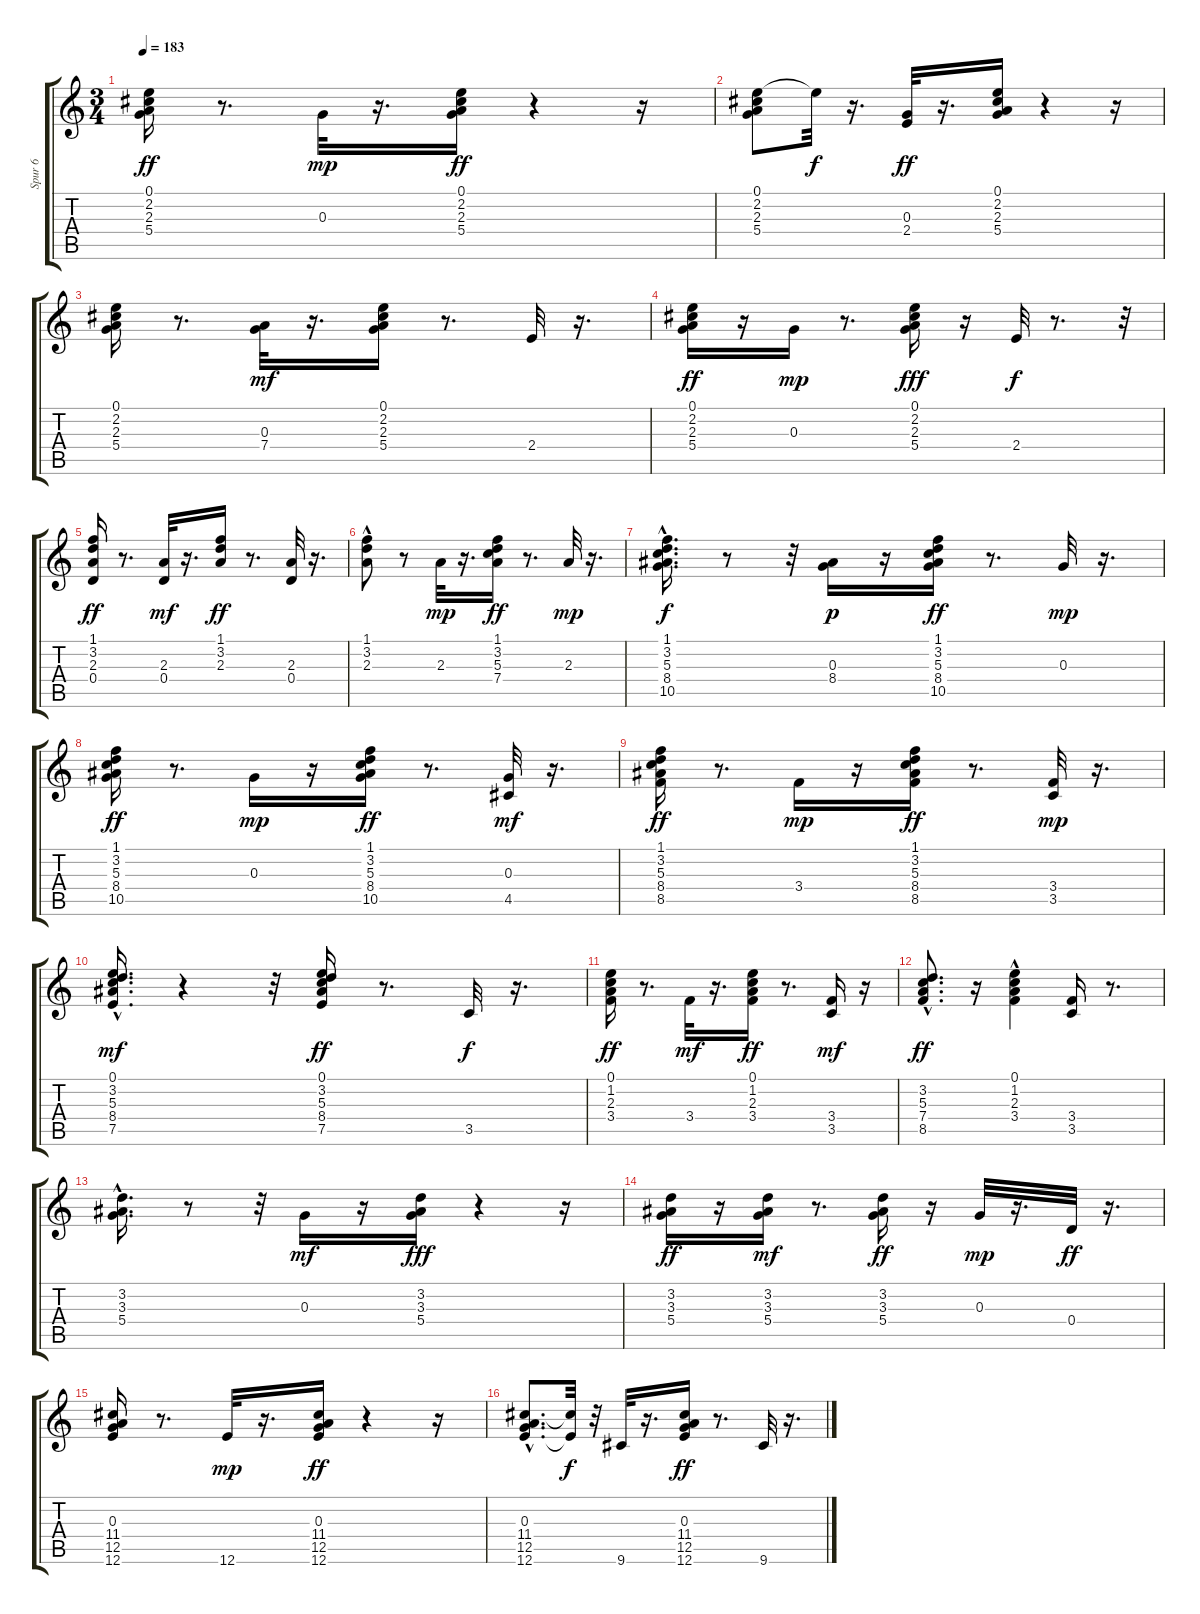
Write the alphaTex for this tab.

\track ("Spur 6" "Spur 6") {instrument electricguitarjazz}
\staff {score tabs}
\tuning (E4 B3 G3 D3 A2 E2) {hide}
\ts (3 4)
\tempo 183
\clef g2
\ks c
(0.1 2.2 2.3 5.4).16{dy ff} r.8{d} 0.3.32{dy mp} r.16{d} (0.1 2.2 2.3 5.4).16{dy ff} r.4 r.16 |
(0.1 2.2 2.3 5.4).8 0.1{t}.32{dy f} r.16{d} (0.3 2.4).32{dy ff} r.16{d} (0.1 2.2 2.3 5.4).16 r.4 r.16 |
(0.1 2.2 2.3 5.4).16 r.8{d} (0.3 7.4).32{dy mf} r.16{d} (0.1 2.2 2.3 5.4).16 r.8{d} 2.4.32 r.16{d} |
(0.1 2.2 2.3 5.4).16{dy ff} r.16 0.3.16{dy mp} r.8{d} (0.1 2.2 2.3 5.4).16{dy fff} r.16 2.4.32{dy f} r.8{d} r.32 |
(1.1 3.2 2.3 0.4).16{dy ff} r.8{d} (2.3 0.4).32{dy mf} r.16{d} (1.1 3.2 2.3).16{dy ff} r.8{d} (2.3 0.4).32 r.16{d} |
(1.1 3.2 2.3{hac}).8 r.8 2.3.32{dy mp} r.16{d} (1.1 3.2 5.3 7.4).16{dy ff} r.8{d} 2.3.32{dy mp} r.16{d} |
(1.1 3.2 5.3 8.4{hac} 10.5).16{d dy f} r.8 r.32 (0.3 8.4).16{dy p} r.16 (1.1 3.2 5.3 8.4 10.5).16{dy ff} r.8{d} 0.3.32{dy mp} r.16{d} |
(1.1 3.2 5.3 8.4 10.5).16{dy ff} r.8{d} 0.3.16{dy mp} r.16 (1.1 3.2 5.3 8.4 10.5).16{dy ff} r.8{d} (0.3 4.5).32{dy mf} r.16{d} |
(1.1 3.2 5.3 8.4 8.5).16{dy ff} r.8{d} 3.4.16{dy mp} r.16 (1.1 3.2 5.3 8.4 8.5).16{dy ff} r.8{d} (3.4 3.5).32{dy mp} r.16{d} |
(0.1 3.2 5.3 8.4{hac} 7.5).16{d dy mf} r.4 r.32 (0.1 3.2 5.3 8.4 7.5).16{dy ff} r.8{d} 3.5.32{dy f} r.16{d} |
(0.1 1.2 2.3 3.4).16{dy ff} r.8{d} 3.4.32{dy mf} r.16{d} (0.1 1.2 2.3 3.4).16{dy ff} r.8{d} (3.4 3.5).16{dy mf} r.16 |
(3.2{hac} 5.3{hac} 7.4{hac} 8.5).8{d dy ff} r.16 (0.1{hac} 1.2 2.3{hac} 3.4{hac}).4 (3.4 3.5).16 r.8{d} |
(3.2{hac} 3.3{hac} 5.4{hac}).16{d} r.8 r.32 0.3.16{dy mf} r.16 (3.2 3.3 5.4).16{dy fff} r.4 r.16 |
(3.2 3.3 5.4).16{dy ff} r.16 (3.2 3.3 5.4).16{dy mf} r.8{d} (3.2 3.3 5.4).16{dy ff} r.16 0.3.32{dy mp} r.16{d} 0.4.32{dy ff} r.16{d} |
(0.3 11.4 12.5 12.6).16 r.8{d} 12.6.32{dy mp} r.16{d} (0.3 11.4 12.5 12.6).16{dy ff} r.4 r.16 |
(0.3{hac} 11.4{hac} 12.5{hac} 12.6{hac}).8{d} (11.4{t} 12.6{t}).32{dy f} r.32 9.6.32 r.16{d} (0.3 11.4 12.5 12.6).16{dy ff} r.8{d} 9.6.32 r.16{d}
